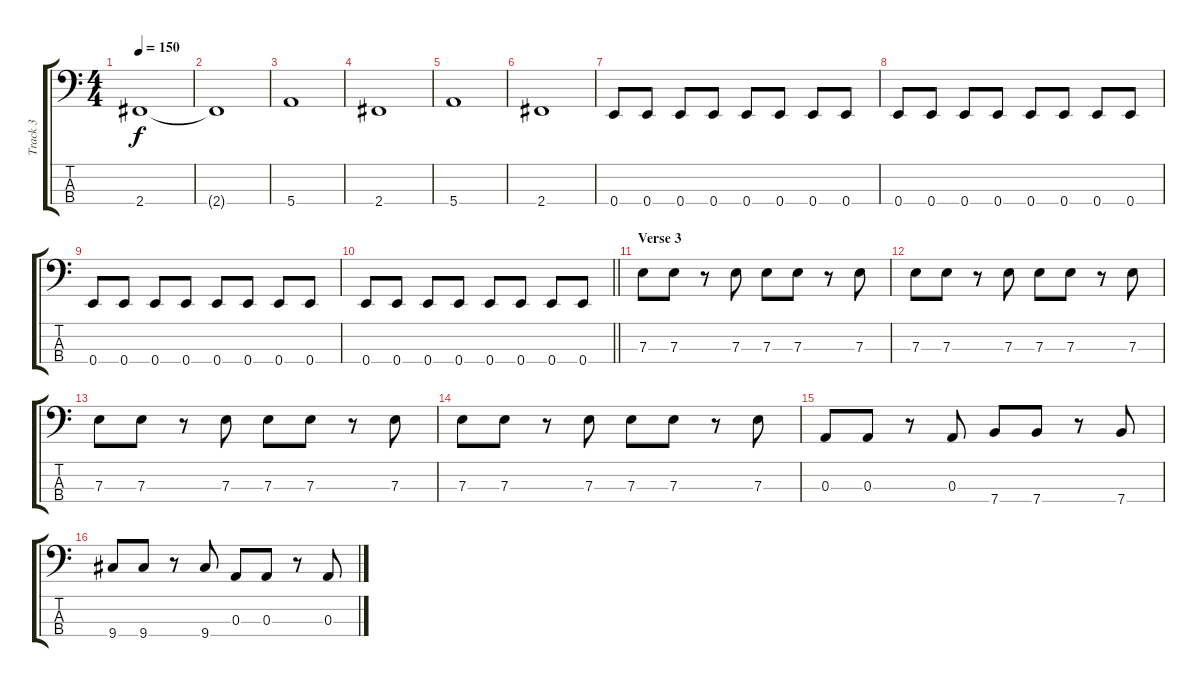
\track ("Track 3" "Track 3") {instrument electricbasspick}
\staff {score tabs}
\tuning (G2 D2 A1 E1) {hide}
\ts (4 4)
\tempo 150
\clef f4
\ks c
2.4.1{dy f} |
2.4{t}.1 |
5.4.1 |
2.4.1 |
5.4.1 |
2.4.1 |
0.4.8 0.4.8 0.4.8 0.4.8 0.4.8 0.4.8 0.4.8 0.4.8 |
0.4.8 0.4.8 0.4.8 0.4.8 0.4.8 0.4.8 0.4.8 0.4.8 |
0.4.8 0.4.8 0.4.8 0.4.8 0.4.8 0.4.8 0.4.8 0.4.8 |
\barLineRight lightlight
0.4.8 0.4.8 0.4.8 0.4.8 0.4.8 0.4.8 0.4.8 0.4.8 |
\section ("" "Verse 3")
7.3.8 7.3.8 r.8 7.3.8 7.3.8 7.3.8 r.8 7.3.8 |
7.3.8 7.3.8 r.8 7.3.8 7.3.8 7.3.8 r.8 7.3.8 |
7.3.8 7.3.8 r.8 7.3.8 7.3.8 7.3.8 r.8 7.3.8 |
7.3.8 7.3.8 r.8 7.3.8 7.3.8 7.3.8 r.8 7.3.8 |
0.3.8 0.3.8 r.8 0.3.8 7.4.8 7.4.8 r.8 7.4.8 |
9.4.8 9.4.8 r.8 9.4.8 0.3.8 0.3.8 r.8 0.3.8
